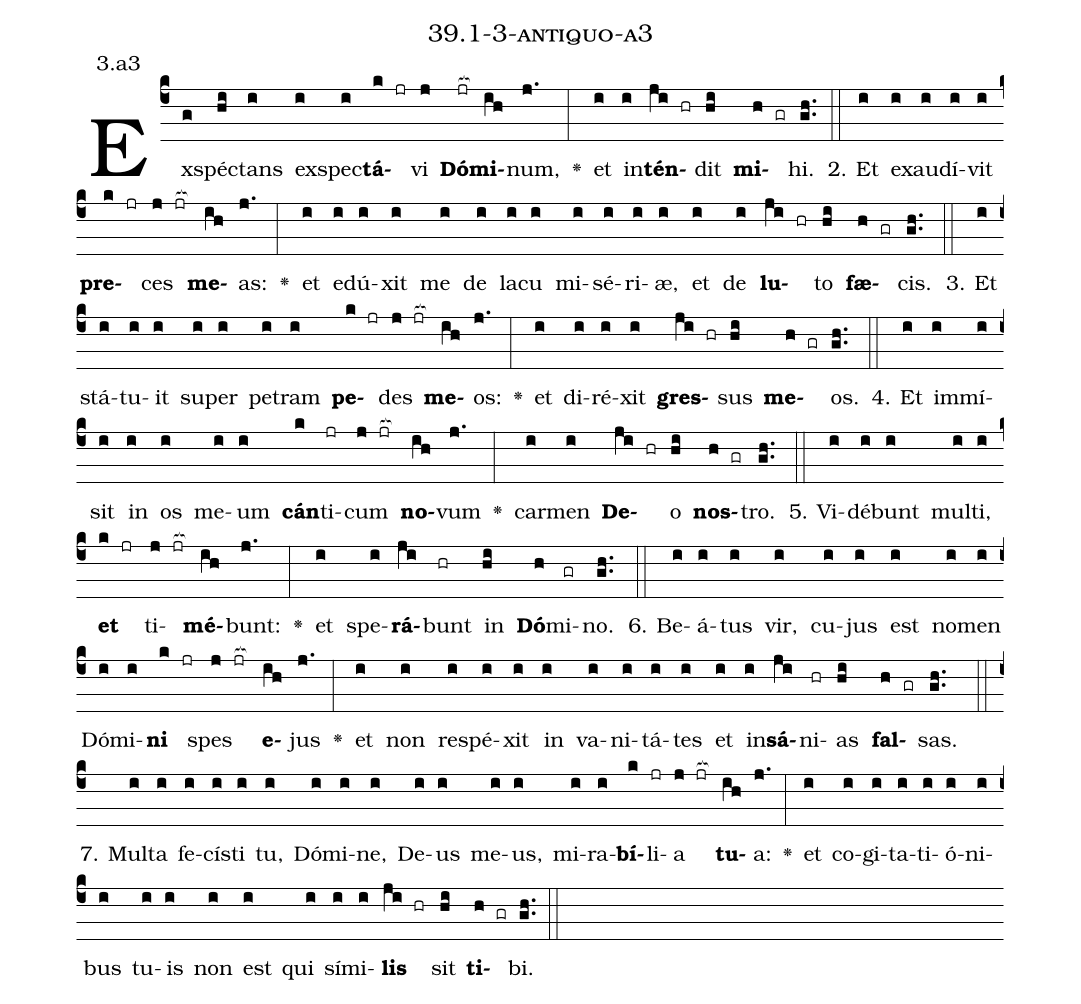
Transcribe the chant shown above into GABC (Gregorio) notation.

name: 39.1-3-antiquo-a3;
annotation: 3.a3;
%%
(c4)Ex(g)spéc(hi)tans(i) ex(i)spec(i)<b>tá</b>(k jr)vi(j) <b>Dó</b>(jr[ocb:1{])<b>mi</b>(ih[ocb:0}])num,(j.) <v>\greheightstar</v>(:) et(i) in(i)<b>tén</b>(ji hr)dit(hi) <b>mi</b>(h gr)hi.(gh..) (::)
2. Et(i) ex(i)au(i)dí(i)vit(i) <b>pre</b>(k jr)ces(j jr[ocb:1{]) <b>me</b>(ih[ocb:0}])as:(j.) <v>\greheightstar</v>(:) et(i) e(i)dú(i)xit(i) me(i) de(i) la(i)cu(i) mi(i)sé(i)ri(i)æ,(i) et(i) de(i) <b>lu</b>(ji hr)to(hi) <b>fæ</b>(h gr)cis.(gh..) (::)
3. Et(i) stá(i)tu(i)it(i) su(i)per(i) pe(i)tram(i) <b>pe</b>(k jr)des(j jr[ocb:1{]) <b>me</b>(ih[ocb:0}])os:(j.) <v>\greheightstar</v>(:) et(i) di(i)ré(i)xit(i) <b>gres</b>(ji hr)sus(hi) <b>me</b>(h gr)os.(gh..) (::)
4. Et(i) im(i)mí(i)sit(i) in(i) os(i) me(i)um(i) <b>cán</b>(k)ti(jr)cum(j jr[ocb:1{]) <b>no</b>(ih[ocb:0}])vum(j.) <v>\greheightstar</v>(:) car(i)men(i) <b>De</b>(ji hr)o(hi) <b>nos</b>(h gr)tro.(gh..) (::)
5. Vi(i)dé(i)bunt(i) mul(i)ti,(i) <b>et</b>(k jr) ti(j jr[ocb:1{])<b>mé</b>(ih[ocb:0}])bunt:(j.) <v>\greheightstar</v>(:) et(i) spe(i)<b>rá</b>(ji)bunt(hr) in(hi) <b>Dó</b>(h)mi(gr)no.(gh..) (::)
6. Be(i)á(i)tus(i) vir,(i) cu(i)jus(i) est(i) no(i)men(i) Dó(i)mi(i)<b>ni</b>(k jr) spes(j jr[ocb:1{]) <b>e</b>(ih[ocb:0}])jus(j.) <v>\greheightstar</v>(:) et(i) non(i) re(i)spé(i)xit(i) in(i) va(i)ni(i)tá(i)tes(i) et(i) in(i)<b>sá</b>(ji)ni(hr)as(hi) <b>fal</b>(h gr)sas.(gh..) (::)
7. Mul(i)ta(i) fe(i)cís(i)ti(i) tu,(i) Dó(i)mi(i)ne,(i) De(i)us(i) me(i)us,(i) mi(i)ra(i)<b>bí</b>(k)li(jr)a(j jr[ocb:1{]) <b>tu</b>(ih[ocb:0}])a:(j.) <v>\greheightstar</v>(:) et(i) co(i)gi(i)ta(i)ti(i)ó(i)ni(i)bus(i) tu(i)is(i) non(i) est(i) qui(i) sí(i)mi(i)<b>lis</b>(ji hr) sit(hi) <b>ti</b>(h gr)bi.(gh..) (::)
